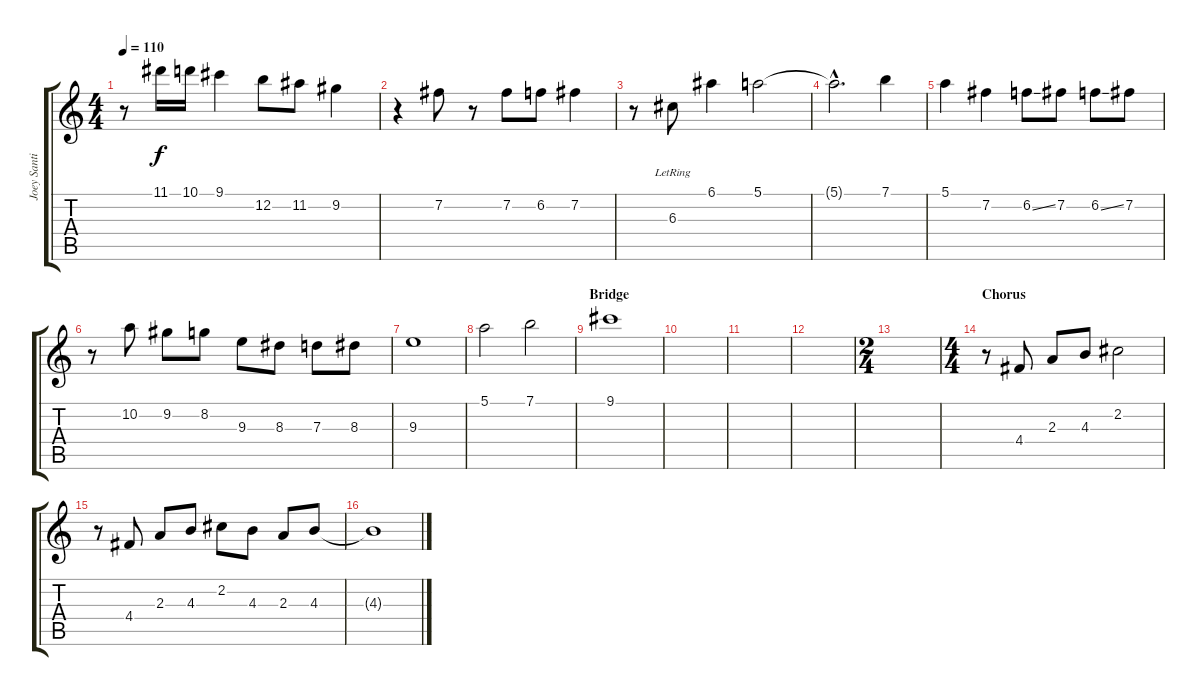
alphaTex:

\track ("Joey Santiago" "Joey Santi") {instrument electricguitarjazz}
\staff {score tabs}
\tuning (E4 B3 G3 D3 A2 E2) {hide}
\ts (4 4)
\tempo 110
\clef g2
\ks c
r.8{dy f} 11.1.16 10.1.16 9.1.4 12.2.8 11.2.8 9.2.4 |
r.4 7.2.8 r.8 7.2.8 6.2.8 7.2.4 |
r.8 6.3{lr}.8 6.1.4 5.1.2 |
5.1{hac t}.2{d} 7.1.4 |
5.1.4 7.2.4 6.2{ss}.8 7.2.8 6.2{ss}.8 7.2.8 |
r.8 10.2.8 9.2.8 8.2.8 9.3.8 8.3.8 7.3.8 8.3.8 |
9.3.1 |
5.1.2 7.1.2 |
\section ("" "Bridge")
9.1.1 |
|
|
|
\ts (2 4)
|
\ts (4 4)
\section ("" "Chorus")
r.8 4.4.8 2.3.8 4.3.8 2.2.2 |
r.8 4.4.8 2.3.8 4.3.8 2.2.8 4.3.8 2.3.8 4.3.8 |
4.3{t}.1
